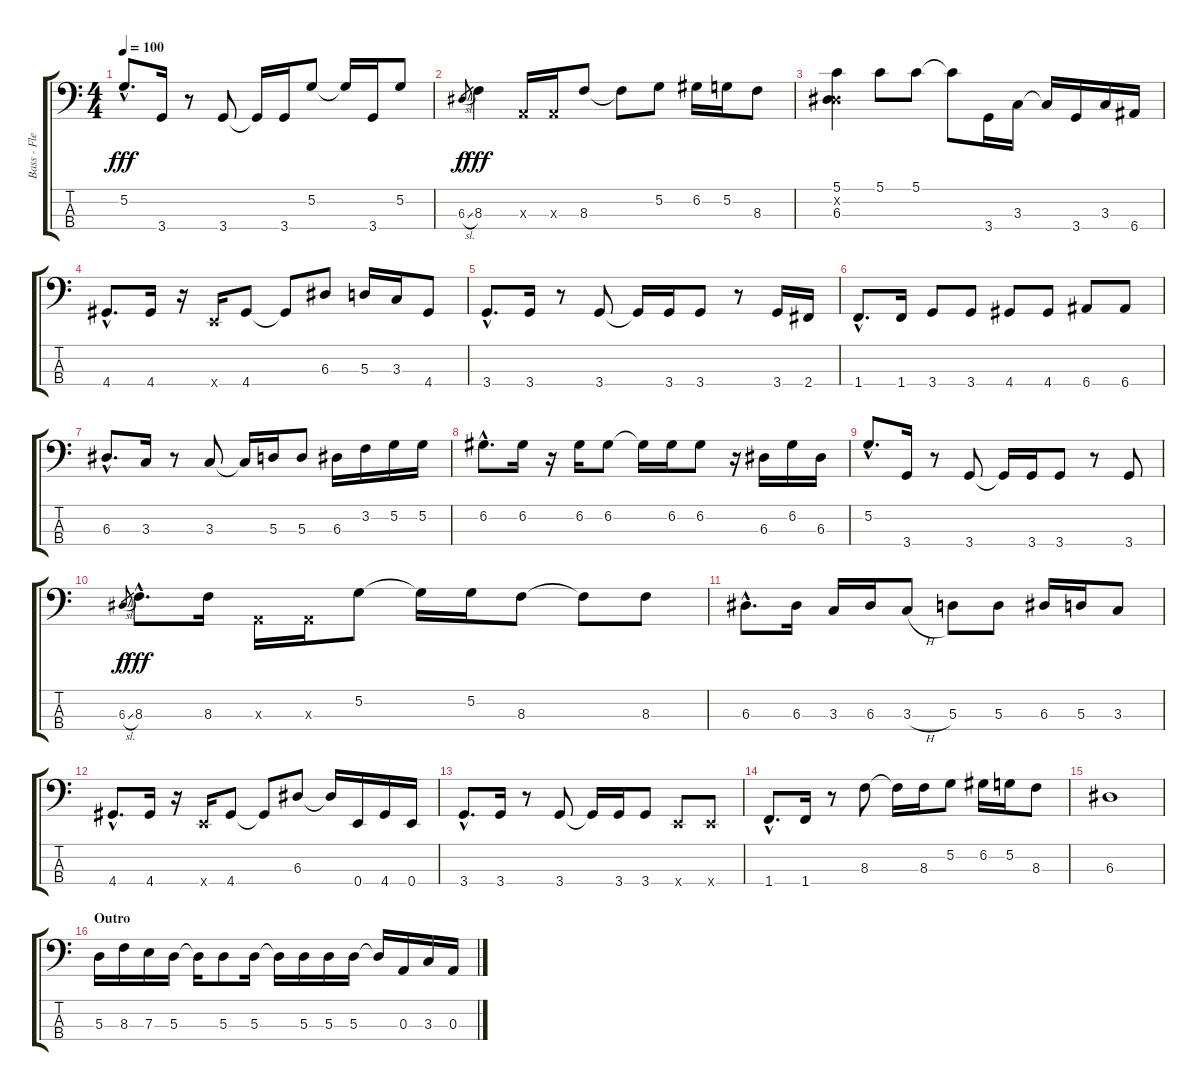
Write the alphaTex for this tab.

\track ("Bass - Flea" "Bass - Fle") {instrument electricbassfinger}
\staff {score tabs}
\tuning (G2 D2 A1 E1) {hide}
\ts (4 4)
\tempo 100
\clef f4
\ks c
5.2{hac}.8{d dy fff} 3.4.16 r.8 3.4.8 3.4{t}.16 3.4.16 5.2.8 5.2{t}.16 3.4.16 5.2.8 |
6.3{sl}.8{gr dy f} 8.3.4{dy fff} 0.3{x}.16 0.3{x}.16 8.3.8 8.3{t}.8 5.2.8 6.2.16 5.2.16 8.3.8 |
(5.1 0.2{x} 6.3).4 5.1.8 5.1.8 5.1{t}.8 3.4.16 3.3.16 3.3{t}.16 3.4.16 3.3.16 6.4.16 |
4.4{hac}.8{d} 4.4.16 r.16 0.4{x}.16 4.4.8 4.4{t}.8 6.3.8 5.3.16 3.3.16 4.4.8 |
3.4{hac}.8{d} 3.4.16 r.8 3.4.8 3.4{t}.16 3.4.16 3.4.8 r.8 3.4.16 2.4.16 |
1.4{hac}.8{d} 1.4.16 3.4.8 3.4.8 4.4.8 4.4.8 6.4.8 6.4.8 |
6.3{hac}.8{d} 3.3.16 r.8 3.3.8 3.3{t}.16 5.3.16 5.3.8 6.3.16 3.2.16 5.2.16 5.2.16 |
6.2{hac}.8{d} 6.2.16 r.16 6.2.16 6.2.8 6.2{t}.16 6.2.16 6.2.8 r.16 6.3.16 6.2.16 6.3.16 |
5.2{hac}.8{d} 3.4.16 r.8 3.4.8 3.4{t}.16 3.4.16 3.4.8 r.8 3.4.8 |
6.3{sl}.8{gr dy f} 8.3{hac}.8{d dy fff} 8.3.16 0.3{x}.16 0.3{x}.16 5.2.8 5.2{t}.16 5.2.16 8.3.8 8.3{t}.8 8.3.8 |
6.3{hac}.8{d} 6.3.16 3.3.16 6.3.16 3.3{h}.8 5.3.8 5.3.8 6.3.16 5.3.16 3.3.8 |
4.4{hac}.8{d} 4.4.16 r.16 0.4{x}.16 4.4.8 4.4{t}.8 6.3.8 6.3{t}.16 0.4.16 4.4.16 0.4.16 |
3.4{hac}.8{d} 3.4.16 r.8 3.4.8 3.4{t}.16 3.4.16 3.4.8 0.4{x}.8 0.4{x}.8 |
1.4{hac}.8{d} 1.4.16 r.8 8.3.8 8.3{t}.16 8.3.16 5.2.8 6.2.16 5.2.16 8.3.8 |
6.3.1 |
\section ("" "Outro")
5.3.16 8.3.16 7.3.16 5.3.16 5.3{t}.16 5.3.8 5.3.16 5.3{t}.16 5.3.16 5.3.16 5.3.16 5.3{t}.16 0.3.16 3.3.16 0.3.16
